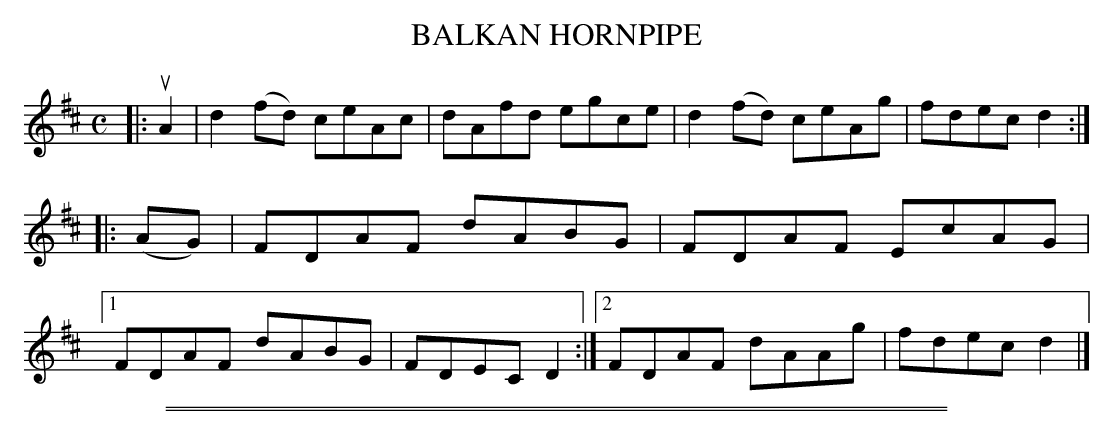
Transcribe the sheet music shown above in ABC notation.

X:1
T: BALKAN HORNPIPE
M: C
L: 1/8
K: D
|: uA2 |\
d2(fd) ceAc | dAfd egce |\
d2(fd) ceAg | fdec d2 ::\
(AG) |\
FDAF dABG | FDAF EcAG |\
[1 FDAF dABG | FDEC D2 :|\
[2 FDAF dAAg | fdec d2 |]
